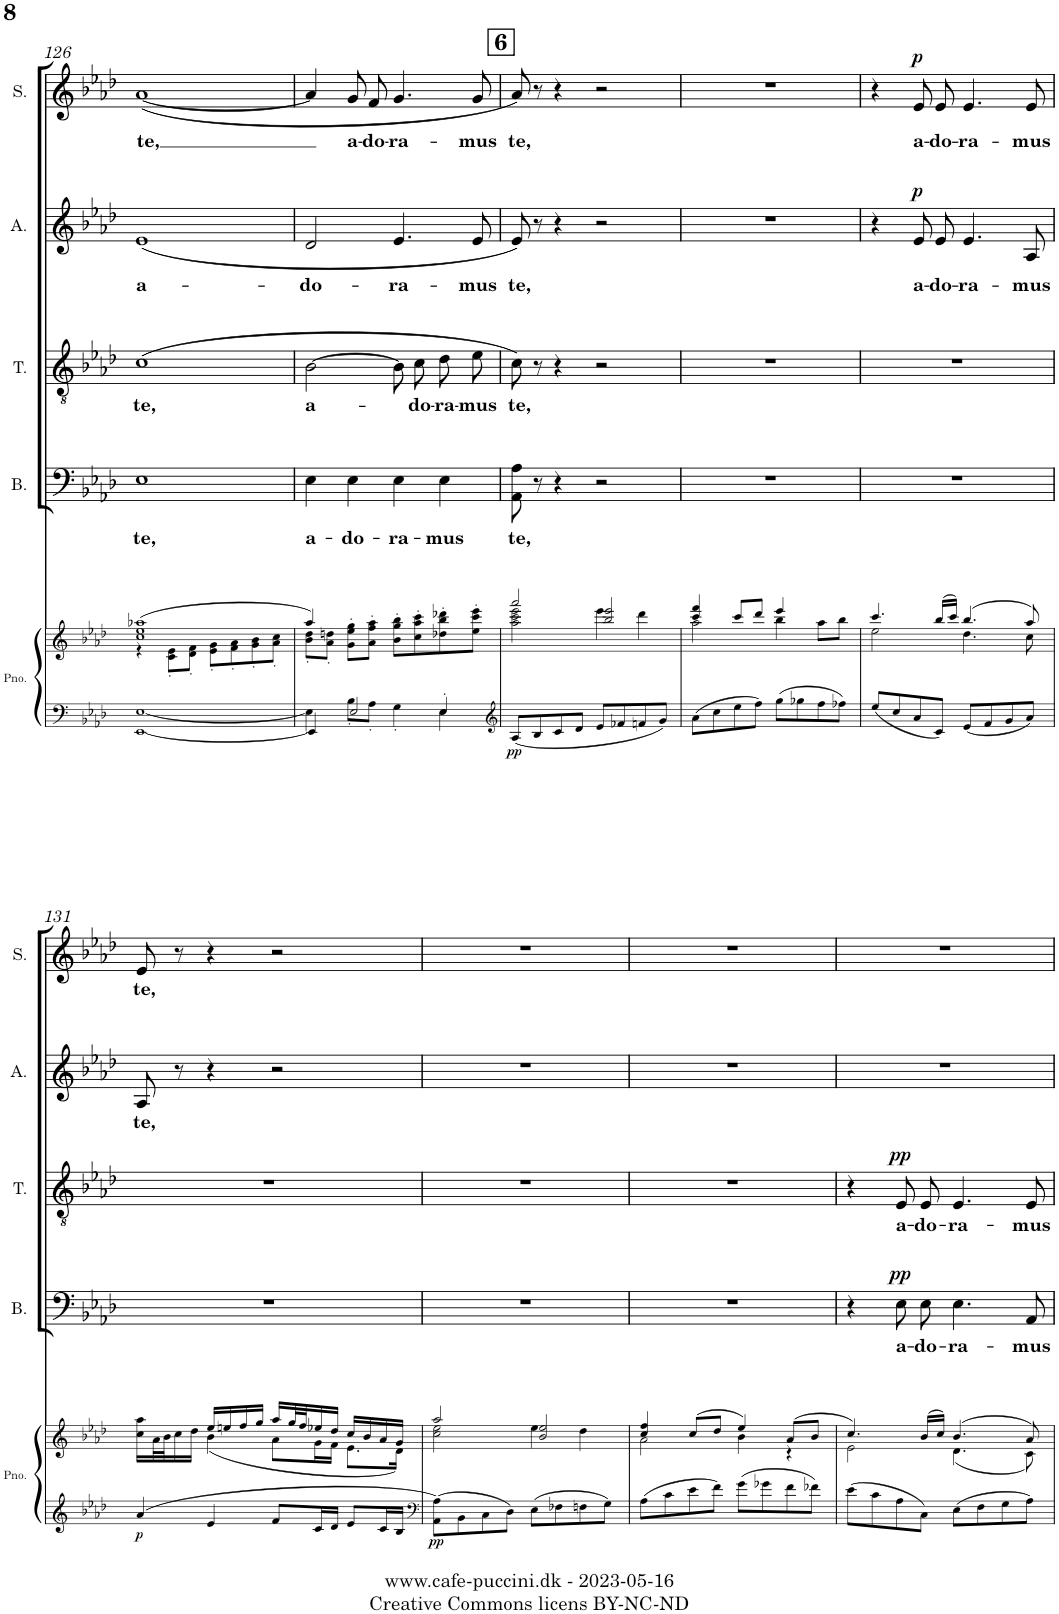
**kern	**kern	**dynam	**kern	**text	**dynam	**kern	**text	**dynam	**kern	**text	**dynam	**kern	**text	**dynam
*part5	*part5	*part5	*part4	*part4	*part4	*part3	*part3	*part3	*part2	*part2	*part2	*part1	*part1	*part1
*staff6	*staff5	*staff5/6	*staff4	*staff4	*staff4	*staff3	*staff3	*staff3	*staff2	*staff2	*staff2	*staff1	*staff1	*staff1
*I"Piano	*	*	*I"Bass	*	*	*I"Tenor	*	*	*I"Alto	*	*	*I"Soprano	*	*
*I'Pno.	*	*	*I'B.	*	*	*I'T.	*	*	*I'A.	*	*	*I'S.	*	*
!!LO:PB:g=z
*clefF4	*clefG2	*	*clefF4	*	*	*clefGv2	*	*	*clefG2	*	*	*clefG2	*	*
*k[b-e-a-d-]	*k[b-e-a-d-]	*	*k[b-e-a-d-]	*	*	*k[b-e-a-d-]	*	*	*k[b-e-a-d-]	*	*	*k[b-e-a-d-]	*	*
*M4/4	*M4/4	*	*M4/4	*	*	*M4/4	*	*	*M4/4	*	*	*M4/4	*	*
*met(c)	*met(c)	*	*met(c)	*	*	*met(c)	*	*	*met(c)	*	*	*met(c)	*	*
=126	=126	=126	=126	=126	=126	=126	=126	=126	=126	=126	=126	=126	=126	=126
*	*^	*	*	*	*	*	*	*	*	*	*	*	*	*
!	!	!	!	!	!LO:LY:b	!	!	!LO:LY:b	!	!	!LO:LY:b	!	!	!LO:LY:b	!
[<1EE- [1E-	(1cc 1ee- 1aa-X	4r	.	1E-	te,	.	(1c	te,	.	(1e-	a-	.	([1a-	te,	.
.	.	8c\' 8e-\'L	.	.	.	.	.	.	.	.	.	.	.	.	.
.	.	8d-\' 8f\'J	.	.	.	.	.	.	.	.	.	.	.	.	.
.	.	8e-\' 8g\'L	.	.	.	.	.	.	.	.	.	.	.	.	.
.	.	8f\' 8a-\'	.	.	.	.	.	.	.	.	.	.	.	.	.
.	.	8g\' 8b-\'	.	.	.	.	.	.	.	.	.	.	.	.	.
.	.	8a-\' 8cc\'J	.	.	.	.	.	.	.	.	.	.	.	.	.
=127	=127	=127	=127	=127	=127	=127	=127	=127	=127	=127	=127	=127	=127	=127	=127
*^	*	*	*	*	*	*	*	*	*	*	*	*	*	*	*
!	!	!	!	!	!	!LO:LY:b	!	!	!LO:LY:b	!	!	!LO:LY:b	!	!	!	!
4EE-/]	4E-\]	4aa-/)	8b-\' 8dd-\'L	.	4E-\	a-	.	[2B-\	a-	.	2d-/	-do-	.	4a-/]	.	.
.	.	.	8a-\' 8ddn\'J	.	.	.	.	.	.	.	.	.	.	.	.	.
!	!	!	!	!	!	!LO:LY:b	!	!	!	!	!	!	!	!	!LO:LY:b	!
2E-/	8B-'\L	8g\' 8ee-\' 8gg\'L	4ryy	.	4E-\	-do-	.	.	.	.	.	.	.	8g/L	a-	.
!	!	!	!	!	!	!	!	!	!	!	!	!	!	!	!LO:LY:b	!
.	8A-'\J	8a-\' 8ff\' 8aa-\'J	.	.	.	.	.	.	.	.	.	.	.	8f/J	-do-	.
!	!	!	!	!	!	!LO:LY:b	!	!	!	!	!	!LO:LY:b	!	!	!LO:LY:b	!
.	4G'\	8b-\' 8gg\' 8bb-\'L	2ryy	.	4E-\	-ra-	.	8B-\L]	.	.	4.e-/	-ra-	.	4.g/	-ra-	.
!	!	!	!	!	!	!	!	!	!LO:LY:b	!	!	!	!	!	!	!
.	.	8cc\' 8aa-\' 8ccc\'	.	.	.	.	.	8c\J	-do-	.	.	.	.	.	.	.
!	!	!	!	!	!	!LO:LY:b	!	!	!LO:LY:b	!	!	!	!	!	!	!
4E-'/	4E-\	8dd-X\' 8bb-\' 8ddd-X\'	.	.	4E-\	-mus	.	8d-\L	-ra-	.	.	.	.	.	.	.
!	!	!	!	!	!	!	!	!	!LO:LY:b	!	!	!LO:LY:b	!	!	!LO:LY:b	!
.	.	8ee-\' 8ccc\' 8eee-\'J	.	.	.	.	.	8e-\J	-mus	.	8e-/	-mus	.	8g/	-mus	.
*v	*v	*	*	*	*	*	*	*	*	*	*	*	*	*	*	*
=128	=128	=128	=128	=128	=128	=128	=128	=128	=128	=128	=128	=128	=128	=128	=128
*clefG2	*	*	*	*	*	*	*	*	*	*	*	*	*	*	*
!	!	!	!LO:DY:b=2	!	!LO:LY:b	!	!	!LO:LY:b	!	!	!LO:LY:b	!	!	!LO:LY:b	!
8A-/L	2aaa-/	2aa-\ 2ccc\ 2eee-\	pp	8AA-\ 8A-\	te,	.	8c\)	te,	.	8e-/)	te,	.	8a-/)	te,	.
8B-/	.	.	.	8r	.	.	8r	.	.	8r	.	.	8r	.	.
8c/	.	.	.	4r	.	.	4r	.	.	4r	.	.	4r	.	.
8d-/J	.	.	.	.	.	.	.	.	.	.	.	.	.	.	.
8e-/L	2bb-/ 2eee-/	4eee-\	.	2r	.	.	2r	.	.	2r	.	.	2r	.	.
8f-X/	.	.	.	.	.	.	.	.	.	.	.	.	.	.	.
8fn/	.	4ddd-\	.	.	.	.	.	.	.	.	.	.	.	.	.
8g/J	.	.	.	.	.	.	.	.	.	.	.	.	.	.	.
=129	=129	=129	=129	=129	=129	=129	=129	=129	=129	=129	=129	=129	=129	=129	=129
8a-\L	4ccc/ 4fff/	2aa-\	.	1r	.	.	1r	.	.	1r	.	.	1r	.	.
8cc\	.	.	.	.	.	.	.	.	.	.	.	.	.	.	.
8ee-\	8ccc/L	.	.	.	.	.	.	.	.	.	.	.	.	.	.
8ff\J	8ddd-/J	.	.	.	.	.	.	.	.	.	.	.	.	.	.
8gg\L	4eee-/	4bb-\	.	.	.	.	.	.	.	.	.	.	.	.	.
8gg-X\	.	.	.	.	.	.	.	.	.	.	.	.	.	.	.
8ff\	8aa-\L	4ryy	.	.	.	.	.	.	.	.	.	.	.	.	.
8ff-X\J	8bb-\J	.	.	.	.	.	.	.	.	.	.	.	.	.	.
=130	=130	=130	=130	=130	=130	=130	=130	=130	=130	=130	=130	=130	=130	=130	=130
8ee-/L	4.ccc/	2ee-\	.	1r	.	.	1r	.	.	4r	.	.	4r	.	.
8cc/	.	.	.	.	.	.	.	.	.	.	.	.	.	.	.
!	!	!	!	!	!	!	!	!	!	!	!LO:LY:b	!LO:DY:a	!	!LO:LY:b	!LO:DY:a
8a-/	.	.	.	.	.	.	.	.	.	8e-/L	a-	p	8e-/L	a-	p
!	!	!	!	!	!	!	!	!	!	!	!LO:LY:b	!	!	!LO:LY:b	!
8c/J	(16bb-/LL	.	.	.	.	.	.	.	.	8e-/J	-do-	.	8e-/J	-do-	.
.	16ccc/JJ)	.	.	.	.	.	.	.	.	.	.	.	.	.	.
!	!	!	!	!	!	!	!	!	!	!	!LO:LY:b	!	!	!LO:LY:b	!
8e-/L	(4.bb-/	4.dd-\	.	.	.	.	.	.	.	4.e-/	-ra-	.	4.e-/	-ra-	.
8f/	.	.	.	.	.	.	.	.	.	.	.	.	.	.	.
8g/	.	.	.	.	.	.	.	.	.	.	.	.	.	.	.
!	!	!	!	!	!	!	!	!	!	!	!LO:LY:b	!	!	!LO:LY:b	!
8a-/J	8aa-/)	8cc\	.	.	.	.	.	.	.	8A-/	-mus	.	8e-/	-mus	.
!!LO:LB:g=z
=131	=131	=131	=131	=131	=131	=131	=131	=131	=131	=131	=131	=131	=131	=131	=131
!	!	!	!LO:DY:b=2	!	!	!	!	!	!	!	!LO:LY:b	!	!	!LO:LY:b	!
4a-/	16cc\ 16aa-\LL	4ryy	p	1r	.	.	1r	.	.	8A-/	te,	.	8e-/	te,	.
.	32a-\L	.	.	.	.	.	.	.	.	.	.	.	.	.	.
.	32b-\J	.	.	.	.	.	.	.	.	.	.	.	.	.	.
.	16cc\	.	.	.	.	.	.	.	.	8r	.	.	8r	.	.
.	16dd-\JJ	.	.	.	.	.	.	.	.	.	.	.	.	.	.
4e-/	16ee-/LL	(4b-\	.	.	.	.	.	.	.	4r	.	.	4r	.	.
.	16een/	.	.	.	.	.	.	.	.	.	.	.	.	.	.
.	16ff/	.	.	.	.	.	.	.	.	.	.	.	.	.	.
.	16gg/JJ	.	.	.	.	.	.	.	.	.	.	.	.	.	.
8f/L	16aa-/LL	8a-\L	.	.	.	.	.	.	.	2r	.	.	2r	.	.
.	32gg/L	.	.	.	.	.	.	.	.	.	.	.	.	.	.
.	32ff/J	.	.	.	.	.	.	.	.	.	.	.	.	.	.
16c/L	16ee-X/	16g\L	.	.	.	.	.	.	.	.	.	.	.	.	.
16d-/JJ	16dd-/JJ	16f\JJ	.	.	.	.	.	.	.	.	.	.	.	.	.
8e-/L	16cc/LL	8.e-\L	.	.	.	.	.	.	.	.	.	.	.	.	.
.	16b-/	.	.	.	.	.	.	.	.	.	.	.	.	.	.
16c/L	16a-/	.	.	.	.	.	.	.	.	.	.	.	.	.	.
16B-/JJ	16g/JJ	16d-\Jk)	.	.	.	.	.	.	.	.	.	.	.	.	.
=132	=132	=132	=132	=132	=132	=132	=132	=132	=132	=132	=132	=132	=132	=132	=132
*clefF4	*	*	*	*	*	*	*	*	*	*	*	*	*	*	*
!	!	!	!LO:DY:b=2	!	!	!	!	!	!	!	!	!	!	!	!
8AA-\ 8A-\L	2aa-/	2cc\ 2ee-\	pp	1r	.	.	1r	.	.	1r	.	.	1r	.	.
8BB-\	.	.	.	.	.	.	.	.	.	.	.	.	.	.	.
8C\	.	.	.	.	.	.	.	.	.	.	.	.	.	.	.
8D-\J	.	.	.	.	.	.	.	.	.	.	.	.	.	.	.
8E-\L	2b-/ 2ee-/	4ee-\	.	.	.	.	.	.	.	.	.	.	.	.	.
8F-X\	.	.	.	.	.	.	.	.	.	.	.	.	.	.	.
8Fn\	.	4dd-\	.	.	.	.	.	.	.	.	.	.	.	.	.
8G\J	.	.	.	.	.	.	.	.	.	.	.	.	.	.	.
=133	=133	=133	=133	=133	=133	=133	=133	=133	=133	=133	=133	=133	=133	=133	=133
8A-\L	4cc/ 4ff/	2a-\	.	1r	.	.	1r	.	.	1r	.	.	1r	.	.
8c\	.	.	.	.	.	.	.	.	.	.	.	.	.	.	.
8e-\	(8cc/L	.	.	.	.	.	.	.	.	.	.	.	.	.	.
8f\J	8dd-/J	.	.	.	.	.	.	.	.	.	.	.	.	.	.
8g\L	4ee-/)	4b-\	.	.	.	.	.	.	.	.	.	.	.	.	.
8g-X\	.	.	.	.	.	.	.	.	.	.	.	.	.	.	.
8f\	(8a-/L	4r	.	.	.	.	.	.	.	.	.	.	.	.	.
8f-X\J	8b-/J	.	.	.	.	.	.	.	.	.	.	.	.	.	.
=134	=134	=134	=134	=134	=134	=134	=134	=134	=134	=134	=134	=134	=134	=134	=134
8e-\L	4.cc/)	2e-\	.	4r	.	.	4r	.	.	1r	.	.	1r	.	.
8c\	.	.	.	.	.	.	.	.	.	.	.	.	.	.	.
!	!	!	!	!	!LO:LY:b	!LO:DY:a	!	!LO:LY:b	!LO:DY:a	!	!	!	!	!	!
8A-\	.	.	.	8E-\L	a-	pp	8E-/L	a-	pp	.	.	.	.	.	.
!	!	!	!	!	!LO:LY:b	!	!	!LO:LY:b	!	!	!	!	!	!	!
8C\J	(16b-/LL	.	.	8E-\J	-do-	.	8E-/J	-do-	.	.	.	.	.	.	.
.	16cc/JJ)	.	.	.	.	.	.	.	.	.	.	.	.	.	.
!	!	!	!	!	!LO:LY:b	!	!	!LO:LY:b	!	!	!	!	!	!	!
8E-\L	(4.b-/	(4.d-\	.	4.E-\	-ra-	.	4.E-/	-ra-	.	.	.	.	.	.	.
8F\	.	.	.	.	.	.	.	.	.	.	.	.	.	.	.
8G\	.	.	.	.	.	.	.	.	.	.	.	.	.	.	.
!	!	!	!	!	!LO:LY:b	!	!	!LO:LY:b	!	!	!	!	!	!	!
8A-\J	8a-/)	8c\)	.	8AA-/	-mus	.	8E-/	-mus	.	.	.	.	.	.	.
*	*v	*v	*	*	*	*	*	*	*	*	*	*	*	*	*
=	=	=	=	=	=	=	=	=	=	=	=	=	=	=
*-	*-	*-	*-	*-	*-	*-	*-	*-	*-	*-	*-	*-	*-	*-
